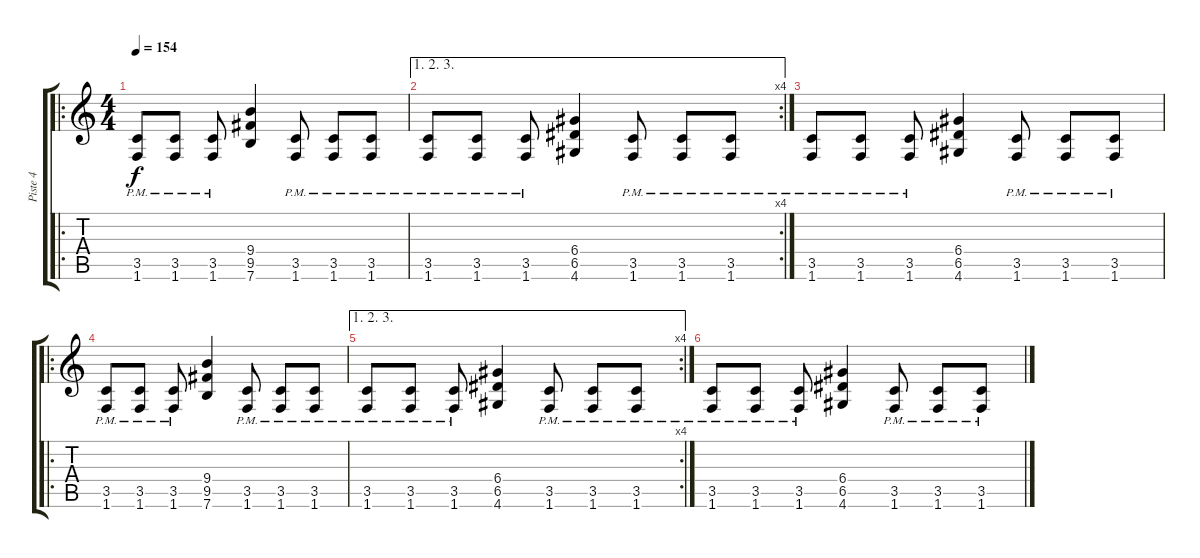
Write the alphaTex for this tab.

\track ("Piste 4" "Piste 4") {instrument distortionguitar}
\staff {score tabs}
\tuning (E4 B3 G3 D3 A2 E2) {hide}
\ro
\ts (4 4)
\tempo 154
\clef g2
\ks c
(3.5{pm} 1.6{pm}).8{dy f} (3.5{pm} 1.6{pm}).8 (3.5{pm} 1.6{pm}).8 (9.4 9.5 7.6).4 (3.5{pm} 1.6{pm}).8 (3.5{pm} 1.6{pm}).8 (3.5{pm} 1.6{pm}).8 |
\ae (1 2 3)
\rc 4
(3.5{pm} 1.6{pm}).8 (3.5{pm} 1.6{pm}).8 (3.5{pm} 1.6{pm}).8 (6.4 6.5 4.6).4 (3.5{pm} 1.6{pm}).8 (3.5{pm} 1.6{pm}).8 (3.5{pm} 1.6{pm}).8 |
(3.5{pm} 1.6{pm}).8 (3.5{pm} 1.6{pm}).8 (3.5{pm} 1.6{pm}).8 (6.4 6.5 4.6).4 (3.5{pm} 1.6{pm}).8 (3.5{pm} 1.6{pm}).8 (3.5{pm} 1.6{pm}).8 |
\ro
(3.5{pm} 1.6{pm}).8 (3.5{pm} 1.6{pm}).8 (3.5{pm} 1.6{pm}).8 (9.4 9.5 7.6).4 (3.5{pm} 1.6{pm}).8 (3.5{pm} 1.6{pm}).8 (3.5{pm} 1.6{pm}).8 |
\ae (1 2 3)
\rc 4
(3.5{pm} 1.6{pm}).8 (3.5{pm} 1.6{pm}).8 (3.5{pm} 1.6{pm}).8 (6.4 6.5 4.6).4 (3.5{pm} 1.6{pm}).8 (3.5{pm} 1.6{pm}).8 (3.5{pm} 1.6{pm}).8 |
(3.5{pm} 1.6{pm}).8 (3.5{pm} 1.6{pm}).8 (3.5{pm} 1.6{pm}).8 (6.4 6.5 4.6).4 (3.5{pm} 1.6{pm}).8 (3.5{pm} 1.6{pm}).8 (3.5{pm} 1.6{pm}).8
